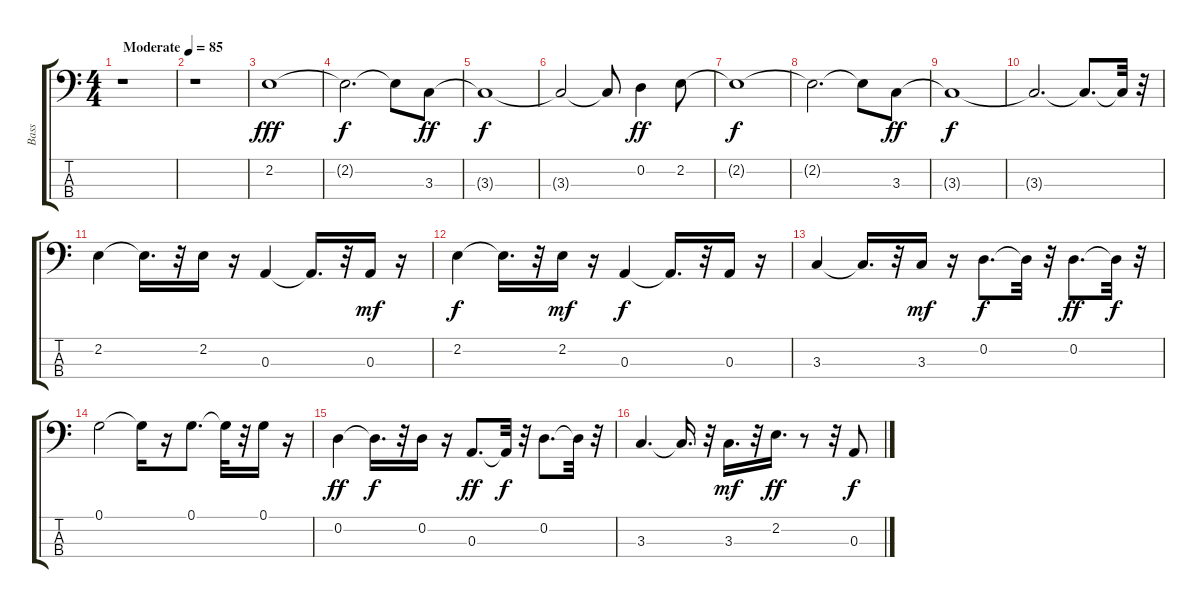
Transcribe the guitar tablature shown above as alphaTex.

\track ("Bass" "Bass") {instrument acousticbass}
\staff {score tabs}
\tuning (G2 D2 A1 E1) {hide}
\ts (4 4)
\tempo (85 "Moderate")
\clef f4
\ks c
r.1{dy fff instrument acousticbass} |
r.1 |
2.2.1 |
2.2{t}.2{d dy f} 2.2{t}.8 3.3.8{dy ff} |
3.3{t}.1{dy f} |
3.3{t}.2 3.3{t}.8 0.2.4{dy ff} 2.2.8 |
2.2{t}.1{dy f} |
2.2{t}.2{d} 2.2{t}.8 3.3.8{dy ff} |
3.3{t}.1{dy f} |
3.3{t}.2{d} 3.3{t}.8{d} 3.3{t}.32 r.32 |
2.2.4 2.2{t}.16{d} r.32 2.2.16 r.16 0.3.4 0.3{t}.16{d} r.32 0.3.16{dy mf} r.16 |
2.2.4{dy f} 2.2{t}.16{d} r.32 2.2.16{dy mf} r.16 0.3.4{dy f} 0.3{t}.16{d} r.32 0.3.16 r.16 |
3.3.4 3.3{t}.16{d} r.32 3.3.16{dy mf} r.16 0.2.8{d dy f} 0.2{t}.32 r.32 0.2.8{d dy ff} 0.2{t}.32{dy f} r.32 |
0.1.2 0.1{t}.16 r.16 0.1.8{d} 0.1{t}.32 r.32 0.1.16 r.16 |
0.2.4{dy ff} 0.2{t}.16{d dy f} r.32 0.2.16 r.16 0.3.8{d dy ff} 0.3{t}.32{dy f} r.32 0.2.8{d} 0.2{t}.32 r.32 |
3.3.4{d} 3.3{t}.16{d} r.32 3.3.16{d dy mf} r.32 2.2.16{d dy ff} r.8 r.32 0.3.8{dy f}
